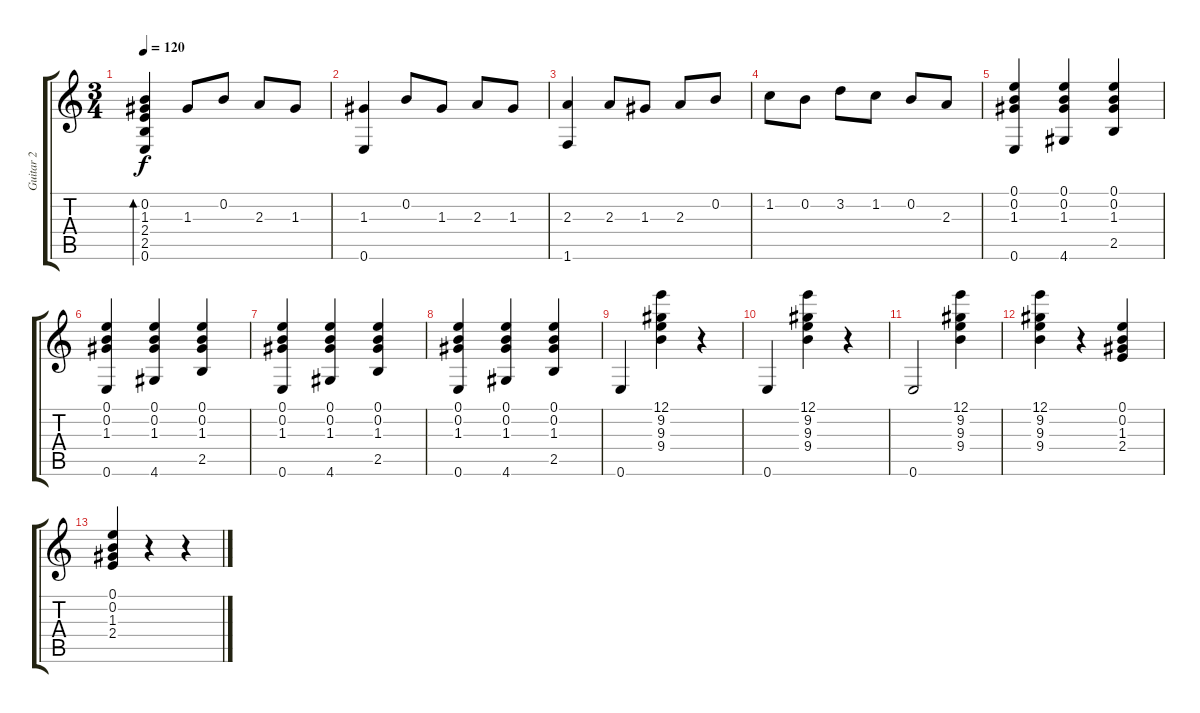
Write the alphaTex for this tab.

\track ("Guitar 2" "Guitar 2") {instrument acousticguitarsteel}
\staff {score tabs}
\tuning (E4 B3 G3 D3 A2 E2) {hide}
\ts (3 4)
\tempo 120
\clef g2
\ks c
(0.2 1.3 2.4 2.5 0.6).4{bd 480 dy f} 1.3.8 0.2.8 2.3.8 1.3.8 |
(1.3 0.6).4 0.2.8 1.3.8 2.3.8 1.3.8 |
(2.3 1.6).4 2.3.8 1.3.8 2.3.8 0.2.8 |
1.2.8 0.2.8 3.2.8 1.2.8 0.2.8 2.3.8 |
(0.1 0.2 1.3 0.6).4 (0.1 0.2 1.3 4.6).4 (0.1 0.2 1.3 2.5).4 |
(0.1 0.2 1.3 0.6).4 (0.1 0.2 1.3 4.6).4 (0.1 0.2 1.3 2.5).4 |
(0.1 0.2 1.3 0.6).4 (0.1 0.2 1.3 4.6).4 (0.1 0.2 1.3 2.5).4 |
(0.1 0.2 1.3 0.6).4 (0.1 0.2 1.3 4.6).4 (0.1 0.2 1.3 2.5).4 |
0.6.4 (12.1 9.2 9.3 9.4).4 r.4 |
0.6.4 (12.1 9.2 9.3 9.4).4 r.4 |
0.6.2 (12.1 9.2 9.3 9.4).4 |
(12.1 9.2 9.3 9.4).4 r.4 (0.1 0.2 1.3 2.4).4 |
(0.1 0.2 1.3 2.4).4 r.4 r.4
